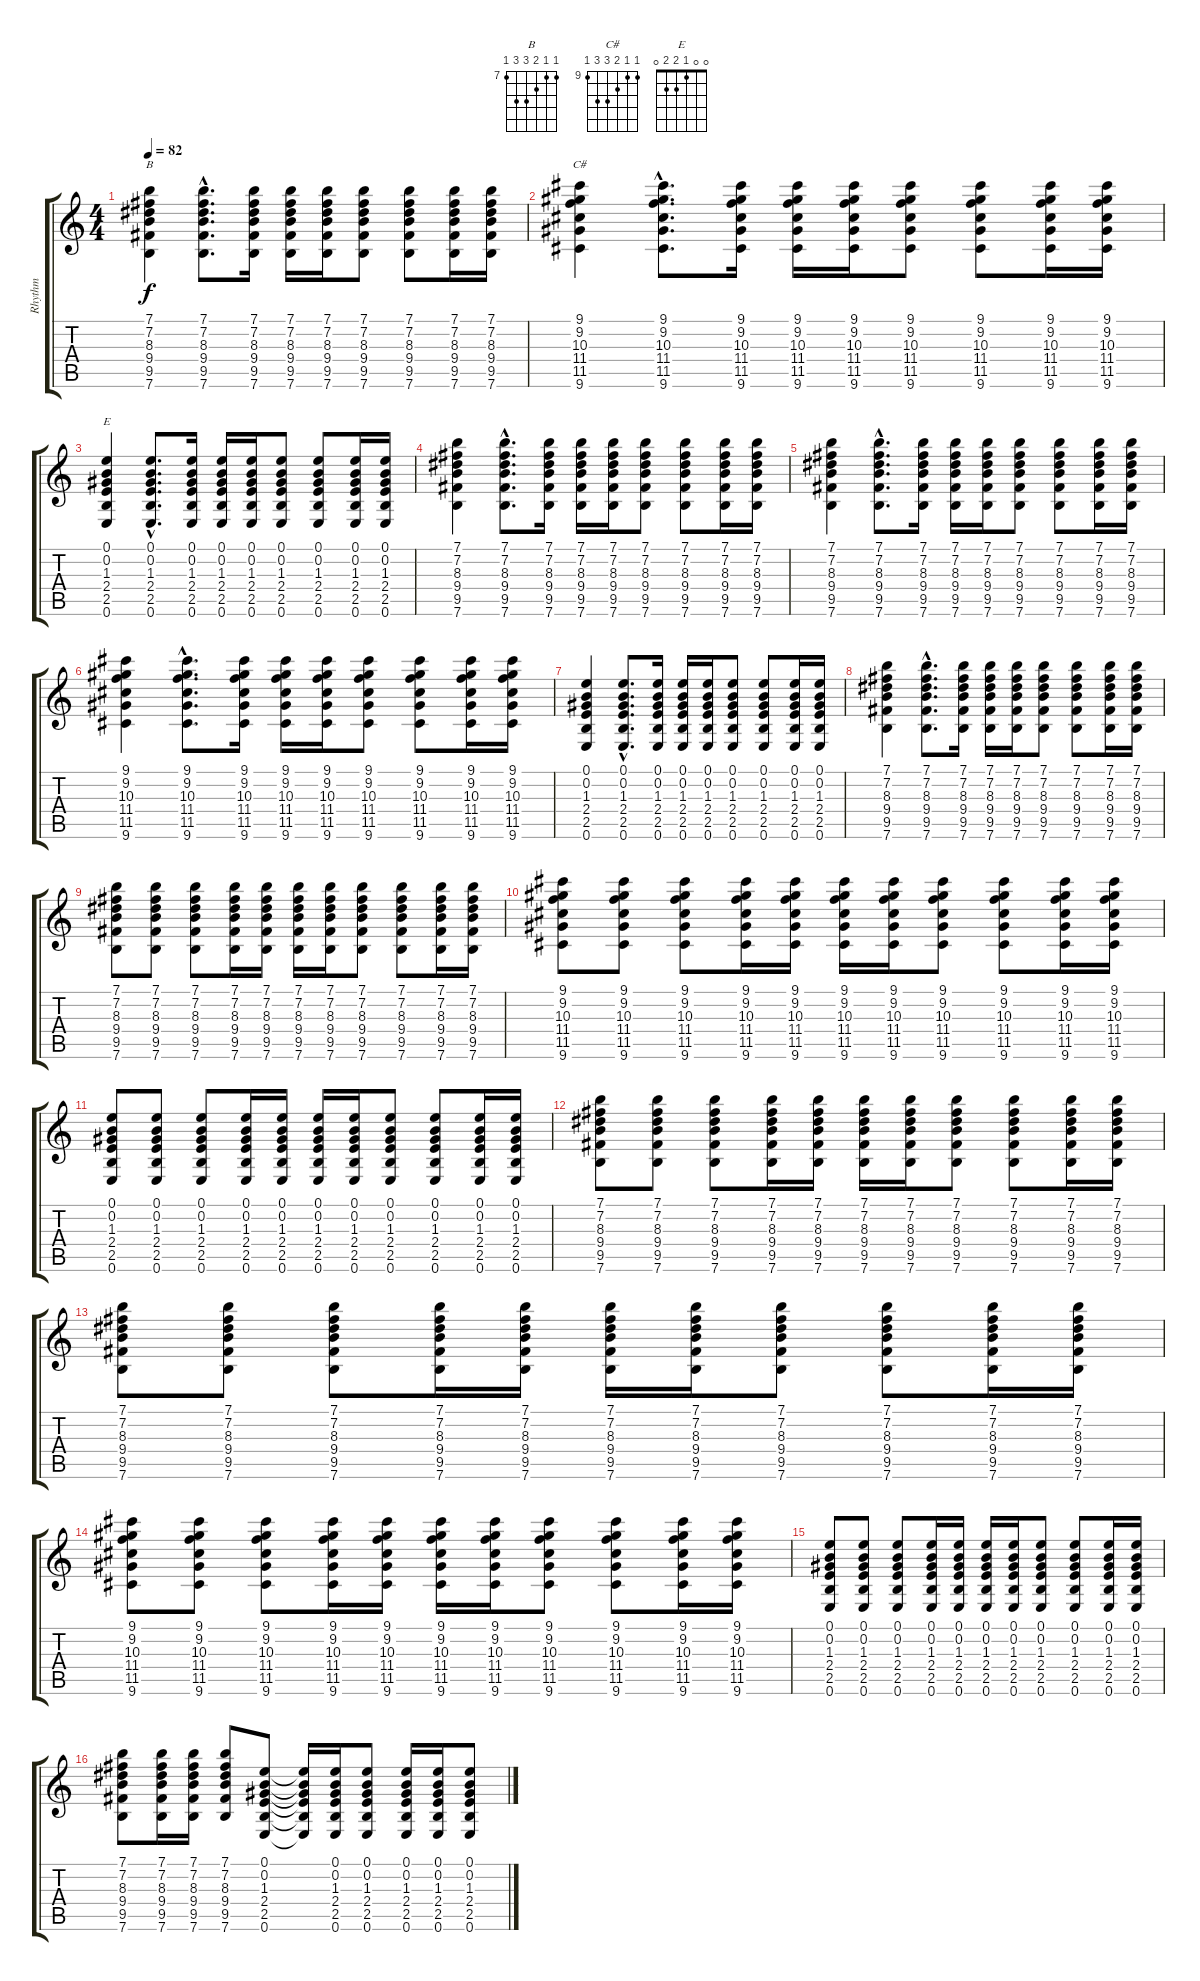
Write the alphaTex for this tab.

\track ("Rhythm" "Rhythm") {instrument acousticguitarsteel}
\staff {score tabs}
\tuning (E4 B3 G3 D3 A2 E2) {hide}
\chord ("B" 7 7 8 9 9 7) {firstfret 7}
\chord ("C#" 9 9 10 11 11 9) {firstfret 9}
\chord ("E" 0 0 1 2 2 0)
\ts (4 4)
\tempo 82
\clef g2
\ks c
(7.1 7.2 8.3 9.4 9.5 7.6).4{ch "B" dy f} (7.1{hac} 7.2{hac} 8.3{hac} 9.4{hac} 9.5{hac} 7.6{hac}).8{d} (7.1 7.2 8.3 9.4 9.5 7.6).16 (7.1 7.2 8.3 9.4 9.5 7.6).16 (7.1 7.2 8.3 9.4 9.5 7.6).16 (7.1 7.2 8.3 9.4 9.5 7.6).8 (7.1 7.2 8.3 9.4 9.5 7.6).8 (7.1 7.2 8.3 9.4 9.5 7.6).16 (7.1 7.2 8.3 9.4 9.5 7.6).16 |
(9.1 9.2 10.3 11.4 11.5 9.6).4{ch "C#"} (9.1{hac} 9.2{hac} 10.3{hac} 11.4{hac} 11.5{hac} 9.6{hac}).8{d} (9.1 9.2 10.3 11.4 11.5 9.6).16 (9.1 9.2 10.3 11.4 11.5 9.6).16 (9.1 9.2 10.3 11.4 11.5 9.6).16 (9.1 9.2 10.3 11.4 11.5 9.6).8 (9.1 9.2 10.3 11.4 11.5 9.6).8 (9.1 9.2 10.3 11.4 11.5 9.6).16 (9.1 9.2 10.3 11.4 11.5 9.6).16 |
(0.1 0.2 1.3 2.4 2.5 0.6).4{ch "E"} (0.1{hac} 0.2{hac} 1.3{hac} 2.4{hac} 2.5{hac} 0.6{hac}).8{d} (0.1 0.2 1.3 2.4 2.5 0.6).16 (0.1 0.2 1.3 2.4 2.5 0.6).16 (0.1 0.2 1.3 2.4 2.5 0.6).16 (0.1 0.2 1.3 2.4 2.5 0.6).8 (0.1 0.2 1.3 2.4 2.5 0.6).8 (0.1 0.2 1.3 2.4 2.5 0.6).16 (0.1 0.2 1.3 2.4 2.5 0.6).16 |
(7.1 7.2 8.3 9.4 9.5 7.6).4 (7.1{hac} 7.2{hac} 8.3{hac} 9.4{hac} 9.5{hac} 7.6{hac}).8{d} (7.1 7.2 8.3 9.4 9.5 7.6).16 (7.1 7.2 8.3 9.4 9.5 7.6).16 (7.1 7.2 8.3 9.4 9.5 7.6).16 (7.1 7.2 8.3 9.4 9.5 7.6).8 (7.1 7.2 8.3 9.4 9.5 7.6).8 (7.1 7.2 8.3 9.4 9.5 7.6).16 (7.1 7.2 8.3 9.4 9.5 7.6).16 |
(7.1 7.2 8.3 9.4 9.5 7.6).4 (7.1{hac} 7.2{hac} 8.3{hac} 9.4{hac} 9.5{hac} 7.6{hac}).8{d} (7.1 7.2 8.3 9.4 9.5 7.6).16 (7.1 7.2 8.3 9.4 9.5 7.6).16 (7.1 7.2 8.3 9.4 9.5 7.6).16 (7.1 7.2 8.3 9.4 9.5 7.6).8 (7.1 7.2 8.3 9.4 9.5 7.6).8 (7.1 7.2 8.3 9.4 9.5 7.6).16 (7.1 7.2 8.3 9.4 9.5 7.6).16 |
(9.1 9.2 10.3 11.4 11.5 9.6).4 (9.1{hac} 9.2{hac} 10.3{hac} 11.4{hac} 11.5{hac} 9.6{hac}).8{d} (9.1 9.2 10.3 11.4 11.5 9.6).16 (9.1 9.2 10.3 11.4 11.5 9.6).16 (9.1 9.2 10.3 11.4 11.5 9.6).16 (9.1 9.2 10.3 11.4 11.5 9.6).8 (9.1 9.2 10.3 11.4 11.5 9.6).8 (9.1 9.2 10.3 11.4 11.5 9.6).16 (9.1 9.2 10.3 11.4 11.5 9.6).16 |
(0.1 0.2 1.3 2.4 2.5 0.6).4 (0.1{hac} 0.2{hac} 1.3{hac} 2.4{hac} 2.5{hac} 0.6{hac}).8{d} (0.1 0.2 1.3 2.4 2.5 0.6).16 (0.1 0.2 1.3 2.4 2.5 0.6).16 (0.1 0.2 1.3 2.4 2.5 0.6).16 (0.1 0.2 1.3 2.4 2.5 0.6).8 (0.1 0.2 1.3 2.4 2.5 0.6).8 (0.1 0.2 1.3 2.4 2.5 0.6).16 (0.1 0.2 1.3 2.4 2.5 0.6).16 |
(7.1 7.2 8.3 9.4 9.5 7.6).4 (7.1{hac} 7.2{hac} 8.3{hac} 9.4{hac} 9.5{hac} 7.6{hac}).8{d} (7.1 7.2 8.3 9.4 9.5 7.6).16 (7.1 7.2 8.3 9.4 9.5 7.6).16 (7.1 7.2 8.3 9.4 9.5 7.6).16 (7.1 7.2 8.3 9.4 9.5 7.6).8 (7.1 7.2 8.3 9.4 9.5 7.6).8 (7.1 7.2 8.3 9.4 9.5 7.6).16 (7.1 7.2 8.3 9.4 9.5 7.6).16 |
(7.1 7.2 8.3 9.4 9.5 7.6).8 (7.1 7.2 8.3 9.4 9.5 7.6).8 (7.1 7.2 8.3 9.4 9.5 7.6).8 (7.1 7.2 8.3 9.4 9.5 7.6).16 (7.1 7.2 8.3 9.4 9.5 7.6).16 (7.1 7.2 8.3 9.4 9.5 7.6).16 (7.1 7.2 8.3 9.4 9.5 7.6).16 (7.1 7.2 8.3 9.4 9.5 7.6).8 (7.1 7.2 8.3 9.4 9.5 7.6).8 (7.1 7.2 8.3 9.4 9.5 7.6).16 (7.1 7.2 8.3 9.4 9.5 7.6).16 |
(9.1 9.2 10.3 11.4 11.5 9.6).8 (9.1 9.2 10.3 11.4 11.5 9.6).8 (9.1 9.2 10.3 11.4 11.5 9.6).8 (9.1 9.2 10.3 11.4 11.5 9.6).16 (9.1 9.2 10.3 11.4 11.5 9.6).16 (9.1 9.2 10.3 11.4 11.5 9.6).16 (9.1 9.2 10.3 11.4 11.5 9.6).16 (9.1 9.2 10.3 11.4 11.5 9.6).8 (9.1 9.2 10.3 11.4 11.5 9.6).8 (9.1 9.2 10.3 11.4 11.5 9.6).16 (9.1 9.2 10.3 11.4 11.5 9.6).16 |
(0.1 0.2 1.3 2.4 2.5 0.6).8 (0.1 0.2 1.3 2.4 2.5 0.6).8 (0.1 0.2 1.3 2.4 2.5 0.6).8 (0.1 0.2 1.3 2.4 2.5 0.6).16 (0.1 0.2 1.3 2.4 2.5 0.6).16 (0.1 0.2 1.3 2.4 2.5 0.6).16 (0.1 0.2 1.3 2.4 2.5 0.6).16 (0.1 0.2 1.3 2.4 2.5 0.6).8 (0.1 0.2 1.3 2.4 2.5 0.6).8 (0.1 0.2 1.3 2.4 2.5 0.6).16 (0.1 0.2 1.3 2.4 2.5 0.6).16 |
(7.1 7.2 8.3 9.4 9.5 7.6).8 (7.1 7.2 8.3 9.4 9.5 7.6).8 (7.1 7.2 8.3 9.4 9.5 7.6).8 (7.1 7.2 8.3 9.4 9.5 7.6).16 (7.1 7.2 8.3 9.4 9.5 7.6).16 (7.1 7.2 8.3 9.4 9.5 7.6).16 (7.1 7.2 8.3 9.4 9.5 7.6).16 (7.1 7.2 8.3 9.4 9.5 7.6).8 (7.1 7.2 8.3 9.4 9.5 7.6).8 (7.1 7.2 8.3 9.4 9.5 7.6).16 (7.1 7.2 8.3 9.4 9.5 7.6).16 |
(7.1 7.2 8.3 9.4 9.5 7.6).8 (7.1 7.2 8.3 9.4 9.5 7.6).8 (7.1 7.2 8.3 9.4 9.5 7.6).8 (7.1 7.2 8.3 9.4 9.5 7.6).16 (7.1 7.2 8.3 9.4 9.5 7.6).16 (7.1 7.2 8.3 9.4 9.5 7.6).16 (7.1 7.2 8.3 9.4 9.5 7.6).16 (7.1 7.2 8.3 9.4 9.5 7.6).8 (7.1 7.2 8.3 9.4 9.5 7.6).8 (7.1 7.2 8.3 9.4 9.5 7.6).16 (7.1 7.2 8.3 9.4 9.5 7.6).16 |
(9.1 9.2 10.3 11.4 11.5 9.6).8 (9.1 9.2 10.3 11.4 11.5 9.6).8 (9.1 9.2 10.3 11.4 11.5 9.6).8 (9.1 9.2 10.3 11.4 11.5 9.6).16 (9.1 9.2 10.3 11.4 11.5 9.6).16 (9.1 9.2 10.3 11.4 11.5 9.6).16 (9.1 9.2 10.3 11.4 11.5 9.6).16 (9.1 9.2 10.3 11.4 11.5 9.6).8 (9.1 9.2 10.3 11.4 11.5 9.6).8 (9.1 9.2 10.3 11.4 11.5 9.6).16 (9.1 9.2 10.3 11.4 11.5 9.6).16 |
(0.1 0.2 1.3 2.4 2.5 0.6).8 (0.1 0.2 1.3 2.4 2.5 0.6).8 (0.1 0.2 1.3 2.4 2.5 0.6).8 (0.1 0.2 1.3 2.4 2.5 0.6).16 (0.1 0.2 1.3 2.4 2.5 0.6).16 (0.1 0.2 1.3 2.4 2.5 0.6).16 (0.1 0.2 1.3 2.4 2.5 0.6).16 (0.1 0.2 1.3 2.4 2.5 0.6).8 (0.1 0.2 1.3 2.4 2.5 0.6).8 (0.1 0.2 1.3 2.4 2.5 0.6).16 (0.1 0.2 1.3 2.4 2.5 0.6).16 |
(7.1 7.2 8.3 9.4 9.5 7.6).8 (7.1 7.2 8.3 9.4 9.5 7.6).16 (7.1 7.2 8.3 9.4 9.5 7.6).16 (7.1 7.2 8.3 9.4 9.5 7.6).8 (0.1 0.2 1.3 2.4 2.5 0.6).8 (0.1{t} 0.2{t} 1.3{t} 2.4{t} 2.5{t} 0.6{t}).16 (0.1 0.2 1.3 2.4 2.5 0.6).16 (0.1 0.2 1.3 2.4 2.5 0.6).8 (0.1 0.2 1.3 2.4 2.5 0.6).16 (0.1 0.2 1.3 2.4 2.5 0.6).16 (0.1 0.2 1.3 2.4 2.5 0.6).8
